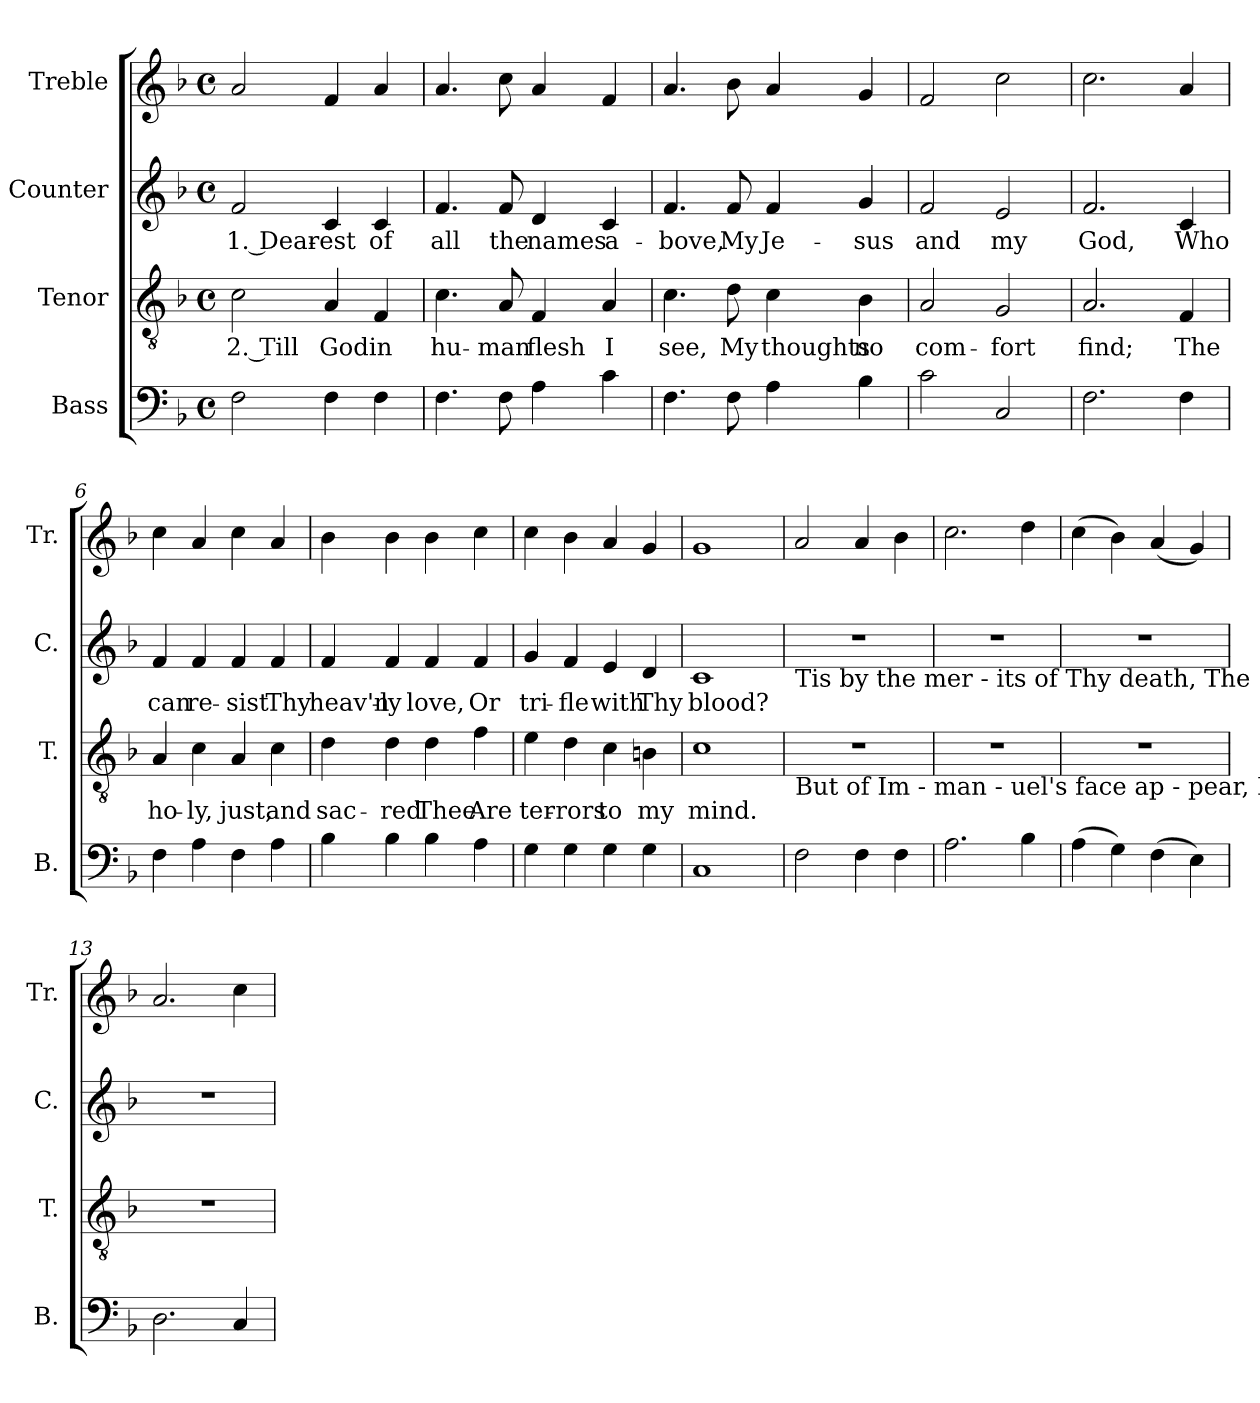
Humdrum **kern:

**kern	**kern	**text	**kern	**text	**kern
*part4	*part3	*part3	*part2	*part2	*part1
*staff4	*staff3	*staff3	*staff2	*staff2	*staff1
*I"Bass	*I"Tenor	*	*I"Counter	*	*I"Treble
*I'B.	*I'T.	*	*I'C.	*	*I'Tr.
*clefF4	*clefGv2	*	*clefG2	*	*clefG2
*k[b-]	*k[b-]	*	*k[b-]	*	*k[b-]
*M4/4	*M4/4	*	*M4/4	*	*M4/4
*met(c)	*met(c)	*	*met(c)	*	*met(c)
=1	=1	=1	=1	=1	=1
2F\	2c\	2. Till	2f/	1. Dear-	2a/
4F\	4A/	God	4c/	-est	4f/
4F\	4F/	in	4c/	of	4a/
=2	=2	=2	=2	=2	=2
4.F\	4.c\	hu-	4.f/	all	4.a/
8F\	8A/	-man	8f/	the	8cc\
4A\	4F/	flesh	4d/	names	4a/
4c\	4A/	I	4c/	a-	4f/
=3	=3	=3	=3	=3	=3
4.F\	4.c\	see,	4.f/	-bove,	4.a/
8F\	8d\	My	8f/	My	8b-\
4A\	4c\	thoughts	4f/	Je-	4a/
4B-\	4B-\	no	4g/	-sus	4g/
=4	=4	=4	=4	=4	=4
2c\	2A/	com-	2f/	and	2f/
2C/	2G/	-fort	2e/	my	2cc\
=5	=5	=5	=5	=5	=5
2.F\	2.A/	find;	2.f/	God,	2.cc\
4F\	4F/	The	4c/	Who	4a/
=6	=6	=6	=6	=6	=6
4F\	4A/	ho-	4f/	can	4cc\
4A\	4c\	-ly,	4f/	re-	4a/
4F\	4A/	just,	4f/	-sist	4cc\
4A\	4c\	and	4f/	Thy	4a/
!!LO:LB:g=z
=7	=7	=7	=7	=7	=7
4B-\	4d\	sac-	4f/	heav'n-	4b-\
4B-\	4d\	-red	4f/	-ly	4b-\
4B-\	4d\	Thee	4f/	love,	4b-\
4A\	4f\	Are	4f/	Or	4cc\
=8	=8	=8	=8	=8	=8
4G\	4e\	ter-	4g/	tri-	4cc\
4G\	4d\	-rors	4f/	-fle	4b-\
4G\	4c\	to	4e/	with	4a/
4G\	4Bn\	my	4d/	Thy	4g/
=9	=9	=9	=9	=9	=9
1C	1c	mind.	1c	blood?	1g
=10	=10	=10	=10	=10	=10
!	!	!	!LO:TX:b:t=Tis       by   the     mer  -  its       of            Thy        death,    The	!	!
!	!LO:TX:b:t=But     of      Im - man  -  uel's    face       ap    -    pear,         My	!	!	!	!
2F\	1r	.	1r	.	2a/
4F\	.	.	.	.	4a/
4F\	.	.	.	.	4b-\
=11	=11	=11	=11	=11	=11
2.A\	1r	.	1r	.	2.cc\
4B-\	.	.	.	.	4dd\
=12	=12	=12	=12	=12	=12
(4A\	1r	.	1r	.	(4cc\
4G\)	.	.	.	.	4b-\)
(4F\	.	.	.	.	(4a/
4E\)	.	.	.	.	4g/)
=13	=13	=13	=13	=13	=13
2.D\	1r	.	1r	.	2.a/
4C/	.	.	.	.	4cc\
=	=	=	=	=	=
*-	*-	*-	*-	*-	*-
